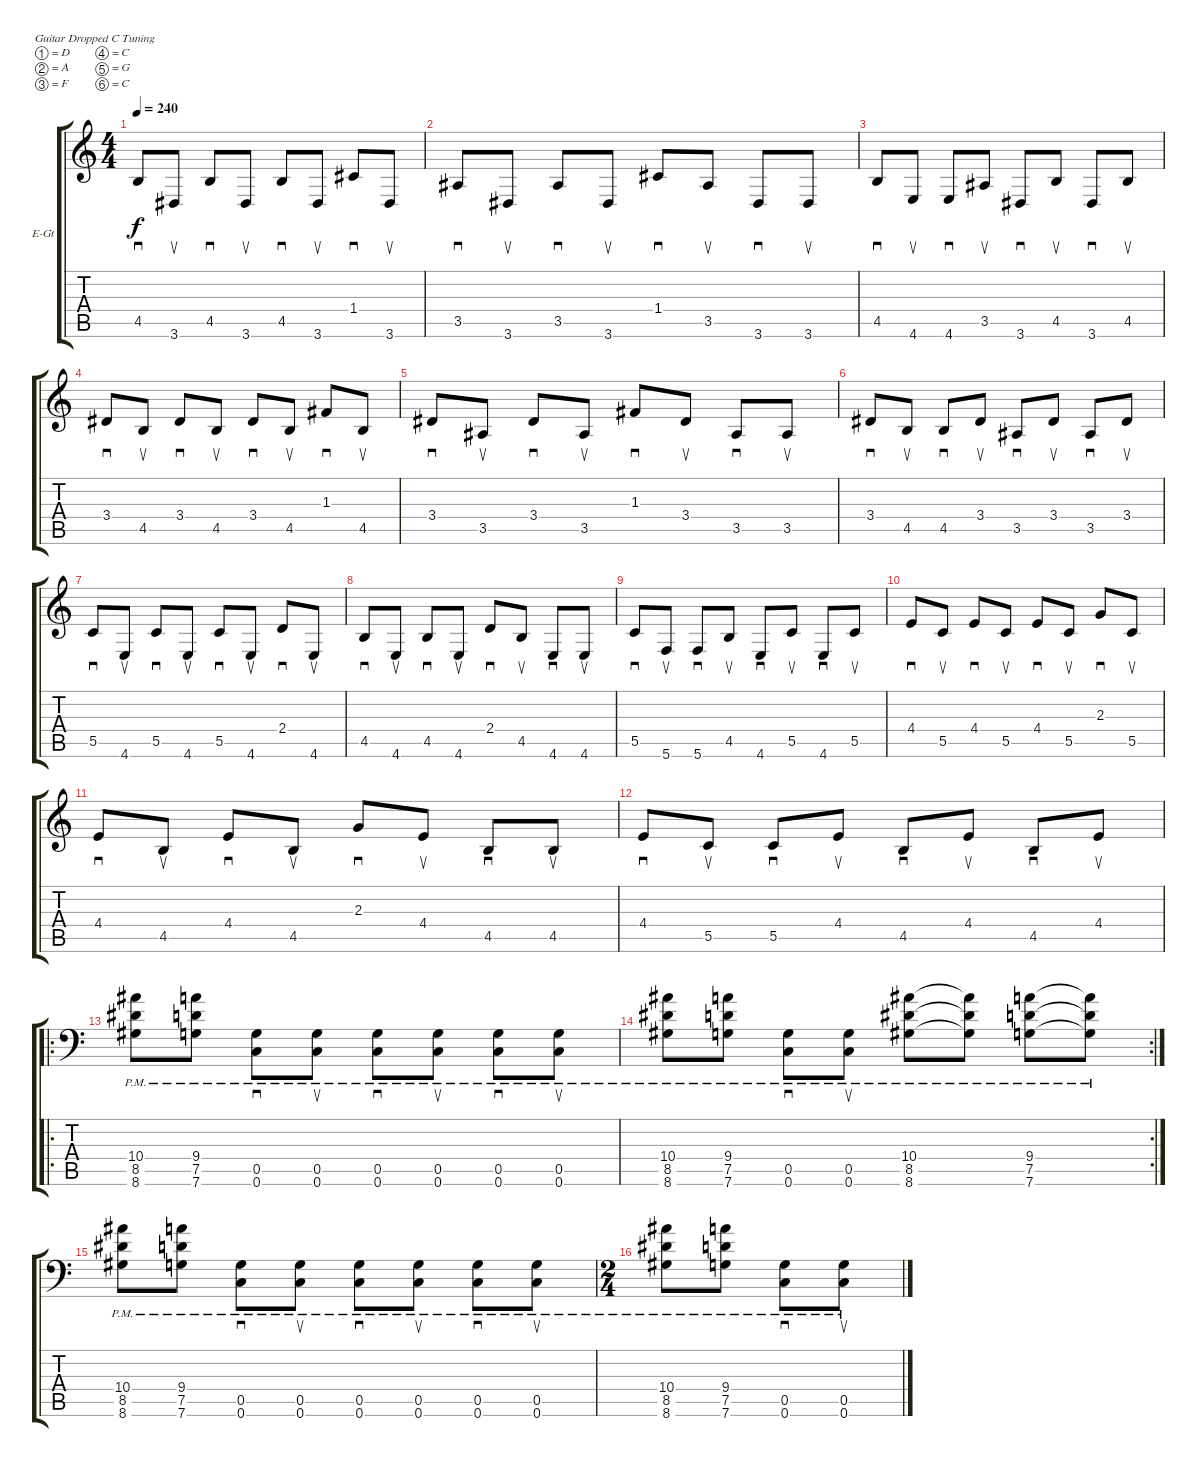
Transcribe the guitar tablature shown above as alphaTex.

\bracketExtendMode groupsimilarinstruments
\firstSystemTrackNameOrientation horizontal
\otherSystemsTrackNameOrientation horizontal
\track ("Electric Guitar 1" "E-Gt") {instrument distortionguitar}
\staff {score tabs}
\tuning (D4 A3 F3 C3 G2 C2)
\ts (4 4)
\tempo 240
\clef g2
\ks c
4.5.8{sd dy f} 3.6.8{su} 4.5.8{sd} 3.6.8{su} 4.5.8{sd} 3.6.8{su} 1.4.8{sd} 3.6.8{su} |
3.5.8{sd} 3.6.8{su} 3.5.8{sd} 3.6.8{su} 1.4.8{sd} 3.5.8{su} 3.6.8{sd} 3.6.8{su} |
4.5.8{sd} 4.6.8{su} 4.6.8{sd} 3.5.8{su} 3.6.8{sd} 4.5.8{su} 3.6.8{sd} 4.5.8{su} |
3.4.8{sd} 4.5.8{su} 3.4.8{sd} 4.5.8{su} 3.4.8{sd} 4.5.8{su} 1.3.8{sd} 4.5.8{su} |
3.4.8{sd} 3.5.8{su} 3.4.8{sd} 3.5.8{su} 1.3.8{sd} 3.4.8{su} 3.5.8{sd} 3.5.8{su} |
3.4.8{sd} 4.5.8{su} 4.5.8{sd} 3.4.8{su} 3.5.8{sd} 3.4.8{su} 3.5.8{sd} 3.4.8{su} |
5.5.8{sd} 4.6.8{su} 5.5.8{sd} 4.6.8{su} 5.5.8{sd} 4.6.8{su} 2.4.8{sd} 4.6.8{su} |
4.5.8{sd} 4.6.8{su} 4.5.8{sd} 4.6.8{su} 2.4.8{sd} 4.5.8{su} 4.6.8{sd} 4.6.8{su} |
5.5.8{sd} 5.6.8{su} 5.6.8{sd} 4.5.8{su} 4.6.8{sd} 5.5.8{su} 4.6.8{sd} 5.5.8{su} |
4.4.8{sd} 5.5.8{su} 4.4.8{sd} 5.5.8{su} 4.4.8{sd} 5.5.8{su} 2.3.8{sd} 5.5.8{su} |
4.4.8{sd} 4.5.8{su} 4.4.8{sd} 4.5.8{su} 2.3.8{sd} 4.4.8{su} 4.5.8{sd} 4.5.8{su} |
4.4.8{sd} 5.5.8{su} 5.5.8{sd} 4.4.8{su} 4.5.8{sd} 4.4.8{su} 4.5.8{sd} 4.4.8{su} |
\ro
\clef f4
(10.4{pm} 8.5{pm} 8.6{pm}).8 (9.4{pm} 7.5{pm} 7.6{pm}).8 (0.6{pm} 0.5{pm}).8{sd} (0.6{pm} 0.5{pm}).8{su} (0.6{pm} 0.5{pm}).8{sd} (0.6{pm} 0.5{pm}).8{su} (0.6{pm} 0.5{pm}).8{sd} (0.6{pm} 0.5{pm}).8{su} |
\rc 2
(8.5{pm} 10.4{pm} 8.6{pm}).8 (7.5{pm} 9.4{pm} 7.6{pm}).8 (0.6{pm} 0.5{pm}).8{sd} (0.6{pm} 0.5{pm}).8{su} (8.5{pm} 10.4{pm} 8.6{pm}).8 (10.4{pm t} 8.5{pm t} 8.6{pm t}).8 (9.4{pm} 7.5{pm} 7.6{pm}).8 (9.4{pm t} 7.5{pm t} 7.6{pm t}).8 |
(10.4{pm} 8.5{pm} 8.6{pm}).8 (9.4{pm} 7.5{pm} 7.6{pm}).8 (0.6{pm} 0.5{pm}).8{sd} (0.6{pm} 0.5{pm}).8{su} (0.6{pm} 0.5{pm}).8{sd} (0.6{pm} 0.5{pm}).8{su} (0.6{pm} 0.5{pm}).8{sd} (0.6{pm} 0.5{pm}).8{su} |
\ts (2 4)
(8.5{pm} 10.4{pm} 8.6{pm}).8 (7.5{pm} 9.4{pm} 7.6{pm}).8 (0.6{pm} 0.5{pm}).8{sd} (0.6{pm} 0.5{pm}).8{su}
